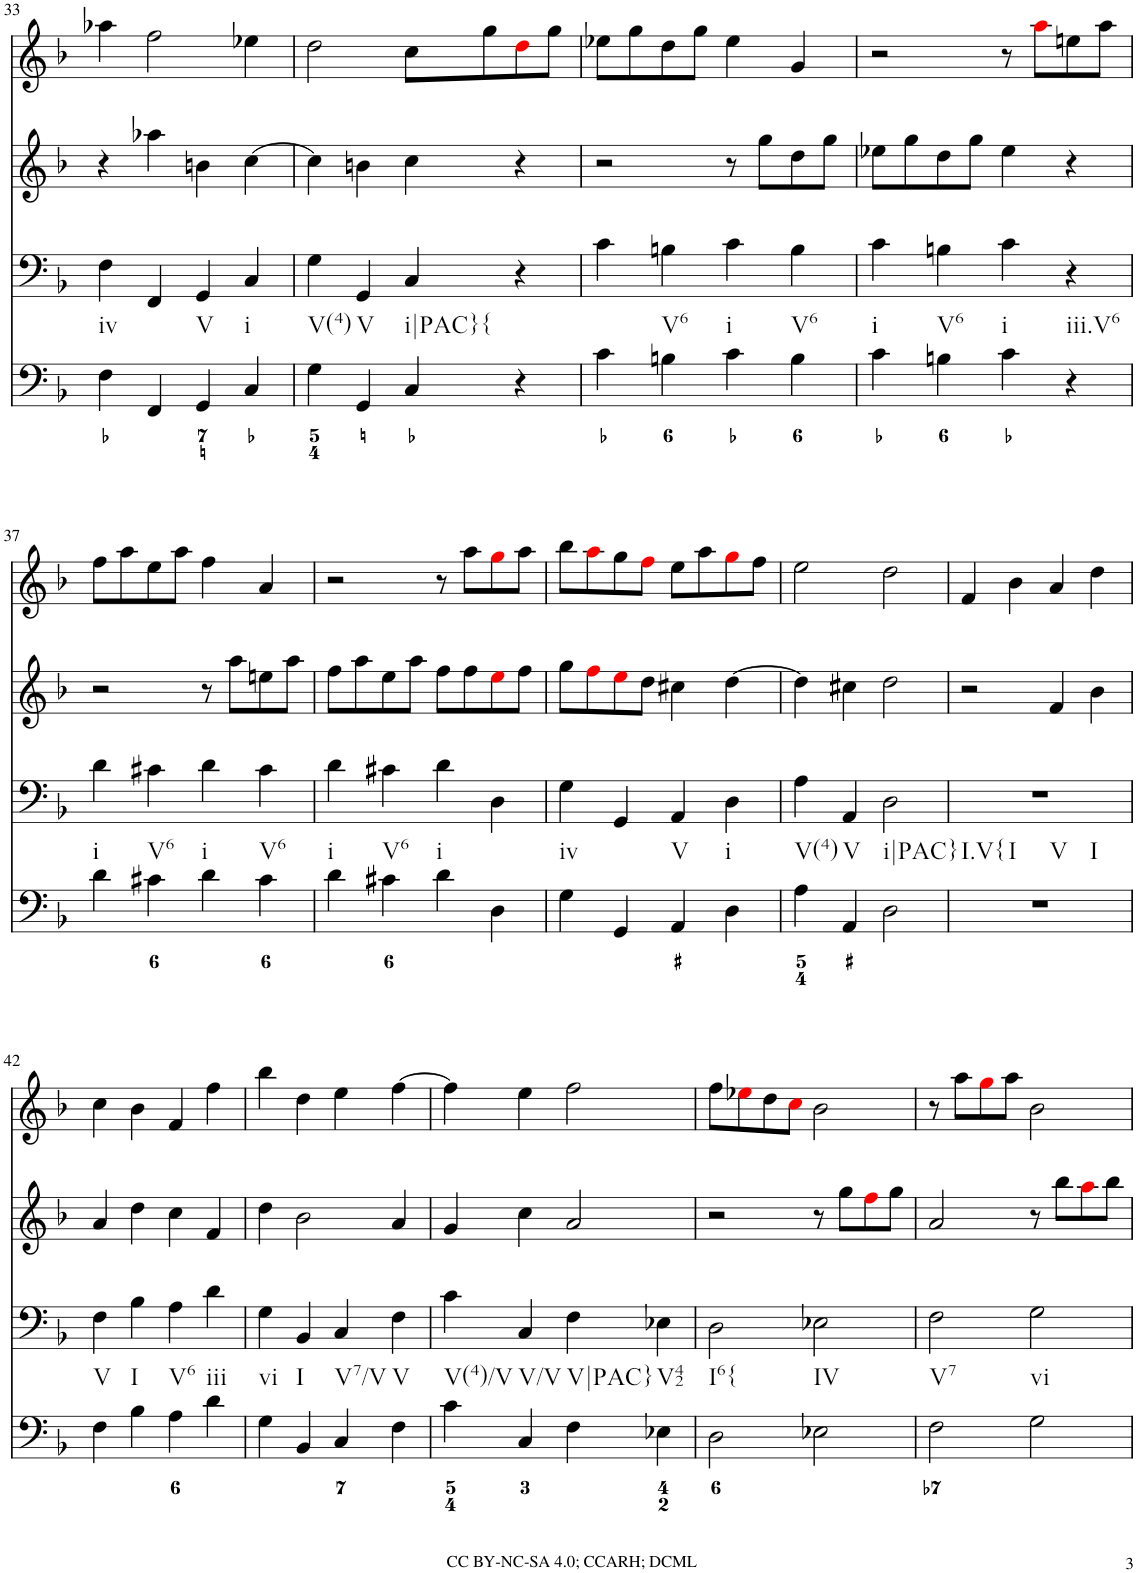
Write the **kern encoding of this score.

**kern	**kern	**kern	**kern
*part4	*part3	*part2	*part1
*staff4	*staff3	*staff2	*staff1
*I"Piano	*I"Piano	*I"Piano	*I"Piano
*I'Pno	*I'Pno	*I'Pno	*I'Pno
!!LO:PB:g=z
*clefF4	*clefF4	*clefG2	*clefG2
*k[b-]	*k[b-]	*k[b-]	*k[b-]
*d:	*d:	*d:	*d:
*M2/2	*M2/2	*M2/2	*M2/2
*met(c|)	*met(c|)	*met(c|)	*met(c|)
=33	=33	=33	=33
!	!LO:TX:b:t=iv	!	!
4F\	4F\	4r	4aa-X\
4FF/	4FF/	4aa-X\	2ff\
!	!LO:TX:b:t=V	!	!
4GG/	4GG/	4bn\	.
!	!LO:TX:b:t=i	!	!
4C/	4C/	[4cc\	4ee-X\
=34	=34	=34	=34
!	!LO:TX:b:t=V(4)	!	!
4G\	4G\	4cc\]	2dd\
!	!LO:TX:b:t=V	!	!
4GG/	4GG/	4bn\	.
!	!LO:TX:b:t=i|PAC}	!	!
!	!LO:TX:b:t={	!	!
4C/	4C/	4cc\	8cc\L
.	.	.	8gg\
4r	4r	4r	8ddi\
.	.	.	8gg\J
=35	=35	=35	=35
4c\	4c\	2r	8ee-X\L
.	.	.	8gg\
!	!LO:TX:b:t=V6	!	!
4Bn\	4Bn\	.	8dd\
.	.	.	8gg\J
!	!LO:TX:b:t=i	!	!
4c\	4c\	8r	4ee-\
.	.	8gg\L	.
!	!LO:TX:b:t=V6	!	!
4B\	4B\	8dd\	4g/
.	.	8gg\J	.
=36	=36	=36	=36
!	!LO:TX:b:t=i	!	!
4c\	4c\	8ee-X\L	2r
.	.	8gg\	.
!	!LO:TX:b:t=V6	!	!
4Bn\	4Bn\	8dd\	.
.	.	8gg\J	.
!	!LO:TX:b:t=i	!	!
4c\	4c\	4ee-\	8r
.	.	.	8aai\L
!	!LO:TX:b:t=iii.V6	!	!
4r	4r	4r	8een\
.	.	.	8aa\J
!!LO:LB:g=z
=37	=37	=37	=37
!	!LO:TX:b:t=i	!	!
4d\	4d\	2r	8ff\L
.	.	.	8aa\
!	!LO:TX:b:t=V6	!	!
4c#X\	4c#X\	.	8ee\
.	.	.	8aa\J
!	!LO:TX:b:t=i	!	!
4d\	4d\	8r	4ff\
.	.	8aa\L	.
!	!LO:TX:b:t=V6	!	!
4c#\	4c#\	8een\	4a/
.	.	8aa\J	.
=38	=38	=38	=38
!	!LO:TX:b:t=i	!	!
4d\	4d\	8ff\L	2r
.	.	8aa\	.
!	!LO:TX:b:t=V6	!	!
4c#X\	4c#X\	8ee\	.
.	.	8aa\J	.
!	!LO:TX:b:t=i	!	!
4d\	4d\	8ff\L	8r
.	.	8ff\	8aa\L
4D\	4D\	8eei\	8ggi\
.	.	8ff\J	8aa\J
=39	=39	=39	=39
!	!LO:TX:b:t=iv	!	!
4G\	4G\	8gg\L	8bb-\L
.	.	8ffi\	8aai\
4GG/	4GG/	8eei\	8gg\
.	.	8dd\J	8ffi\J
!	!LO:TX:b:t=V	!	!
4AA/	4AA/	4cc#X\	8ee\L
.	.	.	8aa\
!	!LO:TX:b:t=i	!	!
4D\	4D\	[4dd\	8ggi\
.	.	.	8ff\J
=40	=40	=40	=40
!	!LO:TX:b:t=V(4)	!	!
4A\	4A\	4dd\]	2ee\
!	!LO:TX:b:t=V	!	!
4AA/	4AA/	4cc#X\	.
!	!LO:TX:b:t=i|PAC}	!	!
2D\	2D\	2dd\	2dd\
=41	=41	=41	=41
!	!LO:TX:b:t=I.V{	!	!
!	!LO:TX:b:t=I	!	!
!	!LO:TX:b:t=V	!	!
!	!LO:TX:b:t=I	!	!
1r	1r	2r	4f/
.	.	.	4b-\
.	.	4f/	4a/
.	.	4b-\	4dd\
!!LO:LB:g=z
=42	=42	=42	=42
!	!LO:TX:b:t=V	!	!
4F\	4F\	4a/	4cc\
!	!LO:TX:b:t=I	!	!
4B-\	4B-\	4dd\	4b-\
!	!LO:TX:b:t=V6	!	!
4A\	4A\	4cc\	4f/
!	!LO:TX:b:t=iii	!	!
4d\	4d\	4f/	4ff\
=43	=43	=43	=43
!	!LO:TX:b:t=vi	!	!
4G\	4G\	4dd\	4bb-\
!	!LO:TX:b:t=I	!	!
4BB-/	4BB-/	2b-\	4dd\
!	!LO:TX:b:t=V7/V	!	!
4C/	4C/	.	4ee\
!	!LO:TX:b:t=V	!	!
4F\	4F\	4a/	[4ff\
=44	=44	=44	=44
!	!LO:TX:b:t=V(4)/V	!	!
4c\	4c\	4g/	4ff\]
!	!LO:TX:b:t=V/V	!	!
4C/	4C/	4cc\	4ee\
!	!LO:TX:b:t=V|PAC}	!	!
4F\	4F\	2a/	2ff\
!	!LO:TX:b:t=V42	!	!
4E-X\	4E-X\	.	.
=45	=45	=45	=45
!	!LO:TX:b:t=I6{	!	!
2D\	2D\	2r	8ff\L
.	.	.	8ee-Xi\
.	.	.	8dd\
.	.	.	8cci\J
!	!LO:TX:b:t=IV	!	!
2E-X\	2E-X\	8r	2b-\
.	.	8gg\L	.
.	.	8ffi\	.
.	.	8gg\J	.
=46	=46	=46	=46
!	!LO:TX:b:t=V7	!	!
2F\	2F\	2a/	8r
.	.	.	8aa\L
.	.	.	8ggi\
.	.	.	8aa\J
!	!LO:TX:b:t=vi	!	!
2G\	2G\	8r	2b-\
.	.	8bb-\L	.
.	.	8aai\	.
.	.	8bb-\J	.
=	=	=	=
*-	*-	*-	*-
